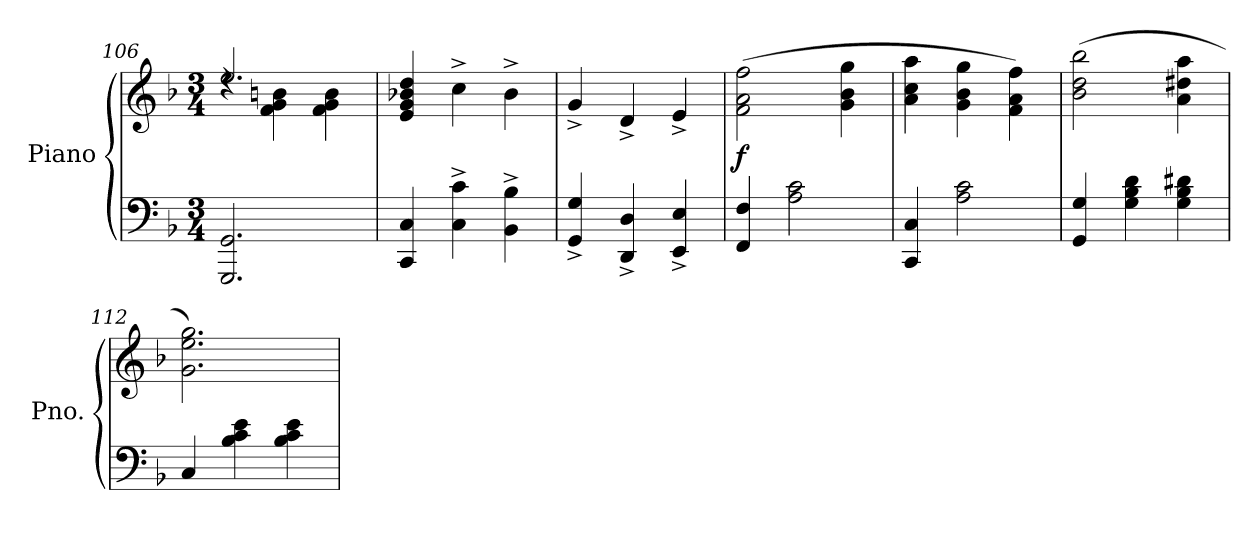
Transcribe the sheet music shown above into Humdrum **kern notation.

**kern	**kern	**dynam
*part1	*part1	*part1
*staff2	*staff1	*staff1/2
*I"Piano	*	*
*I'Pno.	*	*
*clefF4	*clefG2	*
*k[b-]	*k[b-]	*
*M3/4	*M3/4	*
=106	=106	=106
*	*^	*
2.GGG/ 2.GG/	2.ee/	4rdd	.
.	.	4f\ 4g\ 4bn\	.
.	.	4f\ 4g\ 4b\	.
*	*v	*v	*
=107	=107	=107
4CC/ 4C/	4e/ 4g/ 4b-X/ 4dd/	.
4C\^ 4c\^	4cc^\	.
4BB-\^ 4B-\^	4b-^\	.
=108	=108	=108
4GG/^ 4G/^	4g^/	.
4DD/^ 4D/^	4d^/	.
4EE/^ 4E/^	4e^/	.
!!LO:LB:g=z
=109	=109	=109
!	!	!LO:DY:b
4FF/ 4F/	(>2f\ 2a\ 2ff\	f
2A\ 2c\	.	.
.	4g\ 4b-\ 4gg\	.
=110	=110	=110
4CC/ 4C/	4a\ 4cc\ 4aa\	.
2A\ 2c\	4g\ 4b-\ 4gg\	.
.	4f\ 4a\ 4ff\)	.
=111	=111	=111
4GG/ 4G/	(>2b-\ 2dd\ 2bb-\	.
4G\ 4B-\ 4d\	.	.
4G\ 4B-\ 4d#X\	4a\ 4dd#X\ 4aa\	.
=112	=112	=112
4C/	2.g\ 2.ee\ 2.gg\)	.
4B-\ 4c\ 4e\	.	.
4B-\ 4c\ 4e\	.	.
=	=	=
*-	*-	*-
